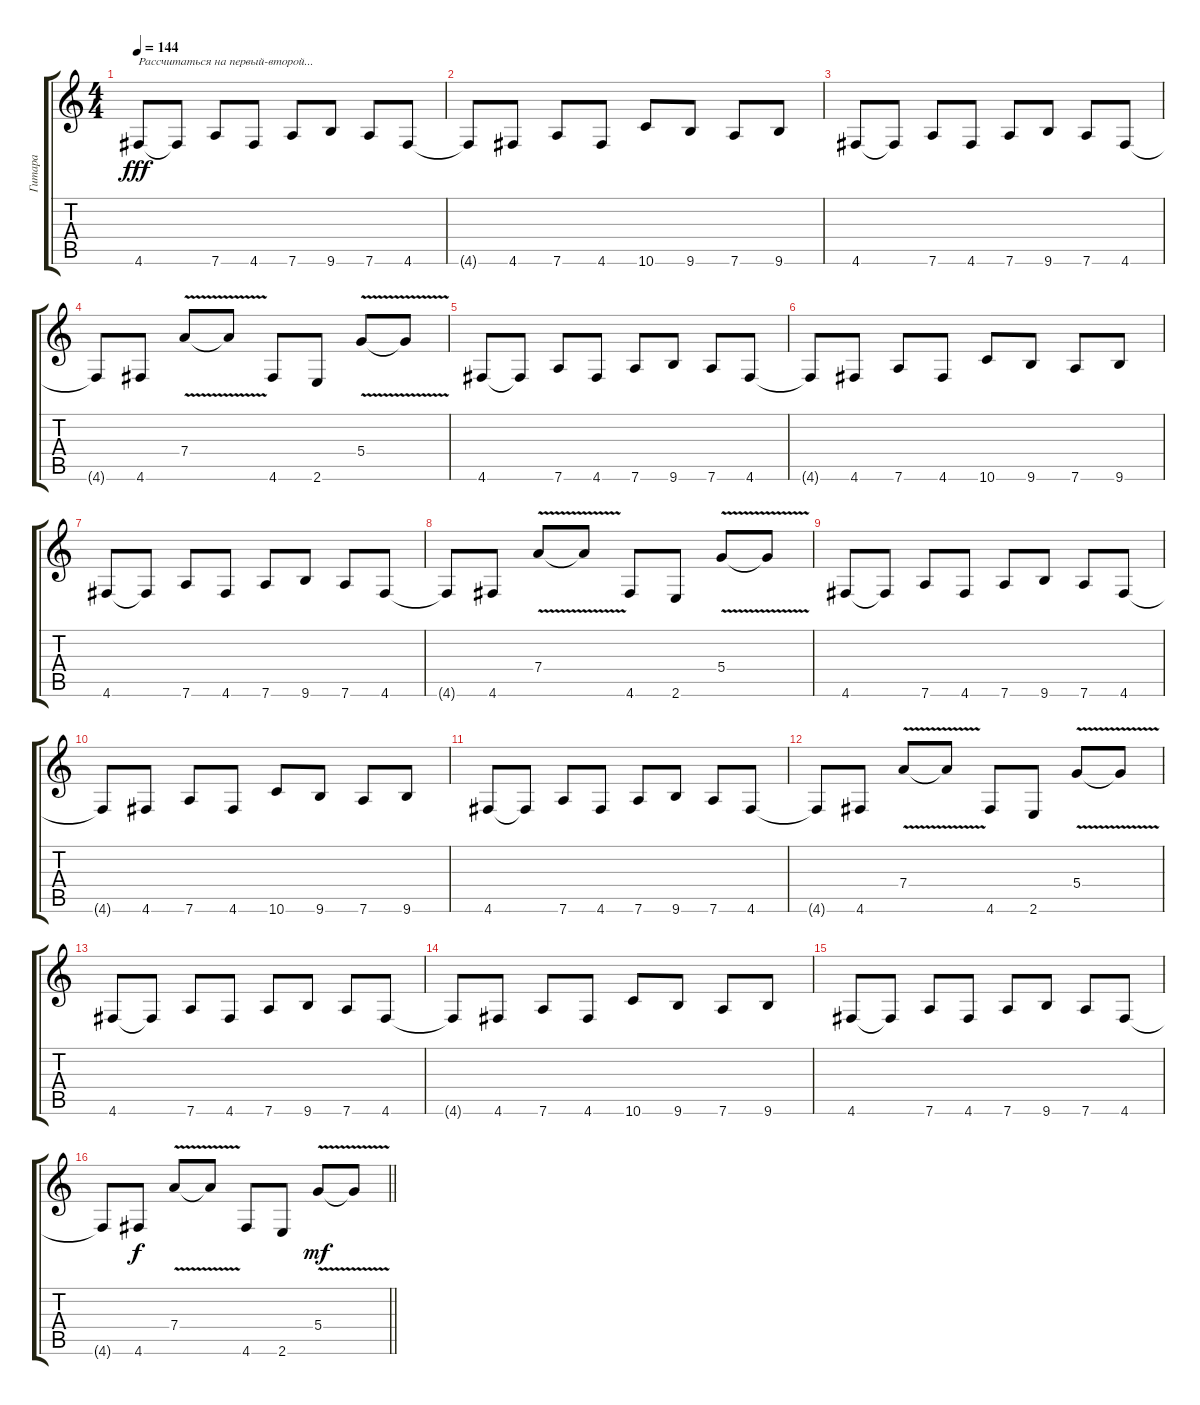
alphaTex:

\track ("Гитара" "Гитара") {instrument distortionguitar}
\staff {score tabs}
\tuning (E4 B3 G3 D3 A2 D2) {hide}
\ts (4 4)
\tempo 144
\clef g2
\ks c
4.6.8{txt "Рассчитаться на первый-второй..." dy fff} 4.6{t}.8 7.6.8 4.6.8 7.6.8 9.6.8 7.6.8 4.6.8 |
4.6{t}.8 4.6.8 7.6.8 4.6.8 10.6.8 9.6.8 7.6.8 9.6.8 |
4.6.8 4.6{t}.8 7.6.8 4.6.8 7.6.8 9.6.8 7.6.8 4.6.8 |
4.6{t}.8 4.6.8 7.4{v}.8 7.4{t}.8 4.6.8 2.6.8 5.4{v}.8 5.4{t}.8 |
4.6.8 4.6{t}.8 7.6.8 4.6.8 7.6.8 9.6.8 7.6.8 4.6.8 |
4.6{t}.8 4.6.8 7.6.8 4.6.8 10.6.8 9.6.8 7.6.8 9.6.8 |
4.6.8 4.6{t}.8 7.6.8 4.6.8 7.6.8 9.6.8 7.6.8 4.6.8 |
4.6{t}.8 4.6.8 7.4{v}.8 7.4{t}.8 4.6.8 2.6.8 5.4{v}.8 5.4{t}.8 |
4.6.8 4.6{t}.8 7.6.8 4.6.8 7.6.8 9.6.8 7.6.8 4.6.8 |
4.6{t}.8 4.6.8 7.6.8 4.6.8 10.6.8 9.6.8 7.6.8 9.6.8 |
4.6.8 4.6{t}.8 7.6.8 4.6.8 7.6.8 9.6.8 7.6.8 4.6.8 |
4.6{t}.8 4.6.8 7.4{v}.8 7.4{t}.8 4.6.8 2.6.8 5.4{v}.8 5.4{t}.8 |
4.6.8 4.6{t}.8 7.6.8 4.6.8 7.6.8 9.6.8 7.6.8 4.6.8 |
4.6{t}.8 4.6.8 7.6.8 4.6.8 10.6.8 9.6.8 7.6.8 9.6.8 |
4.6.8 4.6{t}.8 7.6.8 4.6.8 7.6.8 9.6.8 7.6.8 4.6.8 |
\barLineRight lightlight
4.6{t}.8 4.6.8{dy f} 7.4{v}.8 7.4{t}.8 4.6.8 2.6.8 5.4{v}.8{dy mf} 5.4{t}.8
